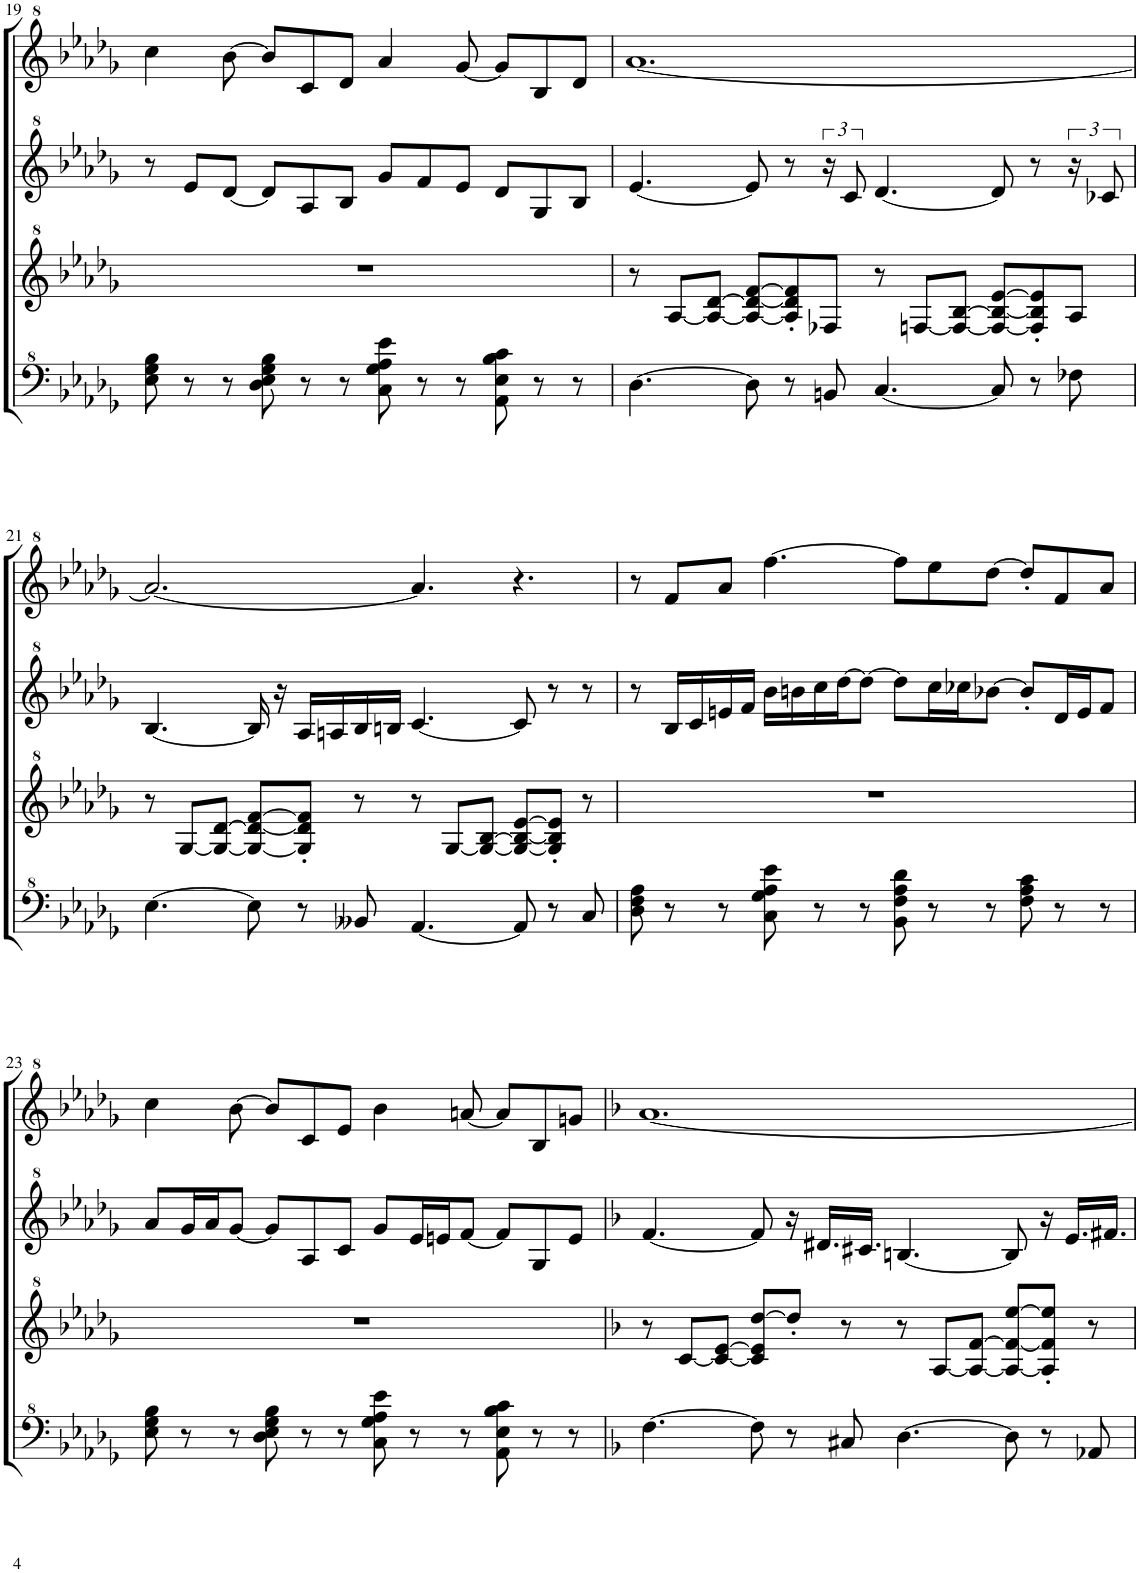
**kern	**kern	**kern	**kern
*part1	*part1	*part1	*part1
*staff4	*staff3	*staff2	*staff1
*I"Model III	*	*	*
!!LO:PB:g=z
*clefF^4	*clefG^2	*clefG^2	*clefG^2
*k[b-e-a-d-g-]	*k[b-e-a-d-g-]	*k[b-e-a-d-g-]	*k[b-e-a-d-g-]
*M12/8	*M12/8	*M12/8	*M12/8
=19	=19	=19	=19
8e-\ 8g-\ 8b-\	1.r	8r	4ccc\
8r	.	8ee-/L	.
8r	.	[8dd-/J	[8bb-\
8d-\ 8e-\ 8g-\ 8b-\	.	8dd-/L]	8bb-/L]
8r	.	8a-/	8cc/
8r	.	8b-/J	8dd-/J
8c\ 8g-\ 8a-\ 8ee-\	.	8gg-/L	4aa-/
8r	.	8ff/	.
8r	.	8ee-/J	[8gg-/
8A-\ 8e-\ 8b-\ 8cc\	.	8dd-/L	8gg-/L]
8r	.	8g-/	8b-/
8r	.	8b-/J	8dd-/J
=20	=20	=20	=20
[4.d-\	8r	[4.ee-/	[1.aa-
.	[8a-/L	.	.
.	8a-/_ [8dd-/J	.	.
8d-\]	8a-/_ 8dd-/_ [8ff/L	8ee-/]	.
8r	8a-/]' 8dd-/]' 8ff/]'	8r	.
8Bn/	8f-X/J	24r	.
.	.	12cc/	.
[4.c/	8r	[4.dd-/	.
.	[8fn/L	.	.
.	8f/_ [8b-/J	.	.
8c/]	8f/_ 8b-/_ [8ee-/L	8dd-/]	.
8r	8f/]' 8b-/]' 8ee-/]'	8r	.
8f-X\	8a-/J	24r	.
.	.	12cc-X/	.
!!LO:LB:g=z
=21	=21	=21	=21
[4.e-\	8r	[4.b-/	2.aa-/_
.	[8g-/L	.	.
.	8g-/_ [8dd-/J	.	.
8e-\]	8g-/_ 8dd-/_ [8ff/L	16b-/]	.
.	.	16r	.
8r	8g-/]' 8dd-/]' 8ff/]'J	16a-/LL	.
.	.	16an/	.
8B--X/	8r	16b-/	.
.	.	16bn/JJ	.
[4.A-/	8r	[4.cc/	4.aa-/]
.	[8g-/L	.	.
.	8g-/_ [8b-/J	.	.
8A-/]	8g-/_ 8b-/_ [8ee-/L	8cc/]	4.r
8r	8g-/]' 8b-/]' 8ee-/]'J	8r	.
8c/	8r	8r	.
=22	=22	=22	=22
8d-\ 8f\ 8a-\	1.r	8r	8r
8r	.	16b-/LL	8ff/L
.	.	16cc/	.
8r	.	16een/	8aa-/J
.	.	16ff/JJ	.
8c\ 8g-\ 8a-\ 8ee-\	.	16bb-\LL	[4.fff\
.	.	16bbn\	.
8r	.	16ccc\	.
.	.	[16ddd-\J	.
8r	.	8ddd-\J_	.
8B-\ 8f\ 8a-\ 8dd-\	.	8ddd-\L]	8fff\L]
8r	.	16ccc\L	8eee-\
.	.	16ccc-X\J	.
8r	.	[8bb-X\J	[8ddd-\J
8f\ 8a-\ 8cc\	.	8bb-'/L]	8ddd-'/L]
8r	.	16dd-/L	8ff/
.	.	16ee/J	.
8r	.	8ff/J	8aa-/J
!!LO:LB:g=z
=23	=23	=23	=23
8e-\ 8g-\ 8b-\	1.r	8aa-/L	4ccc\
8r	.	16gg-/L	.
.	.	16aa-/J	.
8r	.	[8gg-/J	[8bb-\
8d-\ 8e-\ 8g-\ 8b-\	.	8gg-/L]	8bb-/L]
8r	.	8a-/	8cc/
8r	.	8cc/J	8ee-/J
8c\ 8g-\ 8a-\ 8ee-\	.	8gg-/L	4bb-\
8r	.	16ee-/L	.
.	.	16een/J	.
8r	.	[8ff/J	[8aan/
8A-\ 8e-\ 8b-\ 8cc\	.	8ff/L]	8aa/L]
8r	.	8g-/	8b-/
8r	.	8ee/J	8ggn/J
=24	=24	=24	=24
*k[b-]	*k[b-]	*k[b-]	*k[b-]
[4.f\	8r	[4.ff/	[1.aa
.	[8cc/L	.	.
.	8cc/_ [8ee/J	.	.
8f\]	8cc/] 8ee/] [8ddd/L	8ff/]	.
8r	8ddd'/J]	16r	.
.	.	16.dd#X/LL	.
8c#X/	8r	.	.
.	.	16.cc#X/JJ	.
[4.d\	8r	[4.bn/	.
.	[8a/L	.	.
.	8a/_ [8ff/J	.	.
8d\]	8a/_ 8ff/_ [8eee/L	8b/]	.
8r	8a/]' 8ff/]' 8eee/]'J	16r	.
.	.	16.ee/LL	.
8A-X/	8r	.	.
.	.	16.ff#X/JJ	.
=	=	=	=
*-	*-	*-	*-
